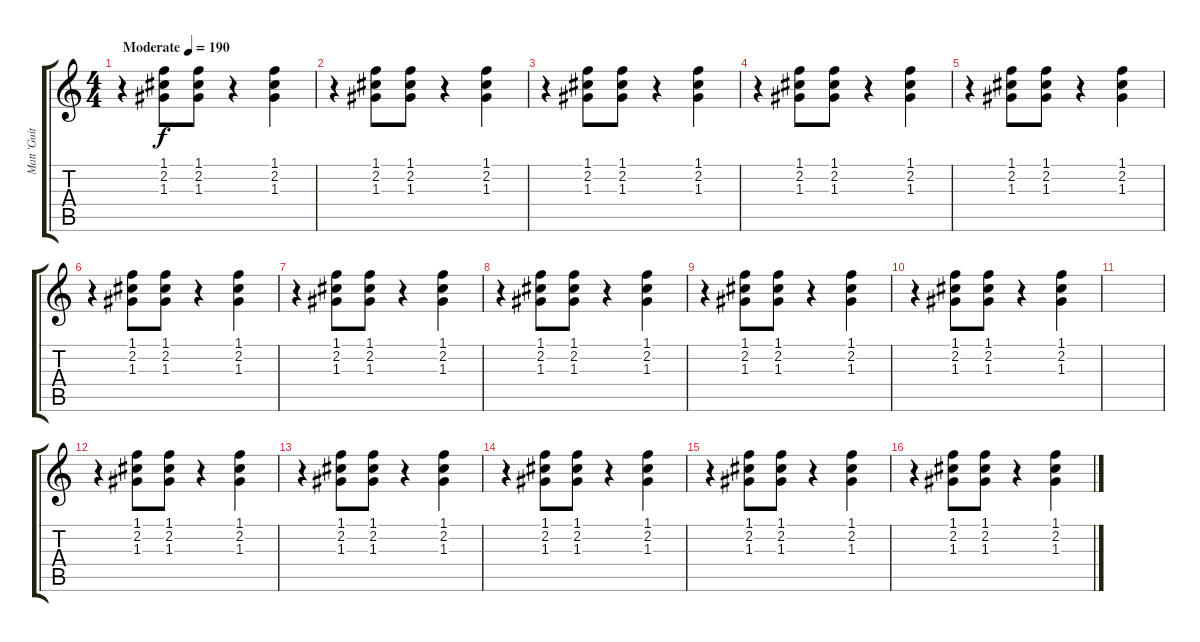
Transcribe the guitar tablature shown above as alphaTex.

\track ("Matt 'Guitar' Murphy" "Matt 'Guit") {instrument electricguitarclean}
\staff {score tabs}
\tuning (E4 B3 G3 D3 A2 E2) {hide}
\ts (4 4)
\tempo (190 "Moderate")
\clef g2
\ks c
r.4{dy f instrument electricguitarclean} (1.1 2.2 1.3).8 (1.1 2.2 1.3).8 r.4 (1.1 2.2 1.3).4 |
r.4 (1.1 2.2 1.3).8 (1.1 2.2 1.3).8 r.4 (1.1 2.2 1.3).4 |
r.4 (1.1 2.2 1.3).8 (1.1 2.2 1.3).8 r.4 (1.1 2.2 1.3).4 |
r.4 (1.1 2.2 1.3).8 (1.1 2.2 1.3).8 r.4 (1.1 2.2 1.3).4 |
r.4 (1.1 2.2 1.3).8 (1.1 2.2 1.3).8 r.4 (1.1 2.2 1.3).4 |
r.4 (1.1 2.2 1.3).8 (1.1 2.2 1.3).8 r.4 (1.1 2.2 1.3).4 |
r.4 (1.1 2.2 1.3).8 (1.1 2.2 1.3).8 r.4 (1.1 2.2 1.3).4 |
r.4 (1.1 2.2 1.3).8 (1.1 2.2 1.3).8 r.4 (1.1 2.2 1.3).4 |
r.4 (1.1 2.2 1.3).8 (1.1 2.2 1.3).8 r.4 (1.1 2.2 1.3).4 |
r.4 (1.1 2.2 1.3).8 (1.1 2.2 1.3).8 r.4 (1.1 2.2 1.3).4 |
|
r.4 (1.1 2.2 1.3).8 (1.1 2.2 1.3).8 r.4 (1.1 2.2 1.3).4 |
r.4 (1.1 2.2 1.3).8 (1.1 2.2 1.3).8 r.4 (1.1 2.2 1.3).4 |
r.4 (1.1 2.2 1.3).8 (1.1 2.2 1.3).8 r.4 (1.1 2.2 1.3).4 |
r.4 (1.1 2.2 1.3).8 (1.1 2.2 1.3).8 r.4 (1.1 2.2 1.3).4 |
r.4 (1.1 2.2 1.3).8 (1.1 2.2 1.3).8 r.4 (1.1 2.2 1.3).4
